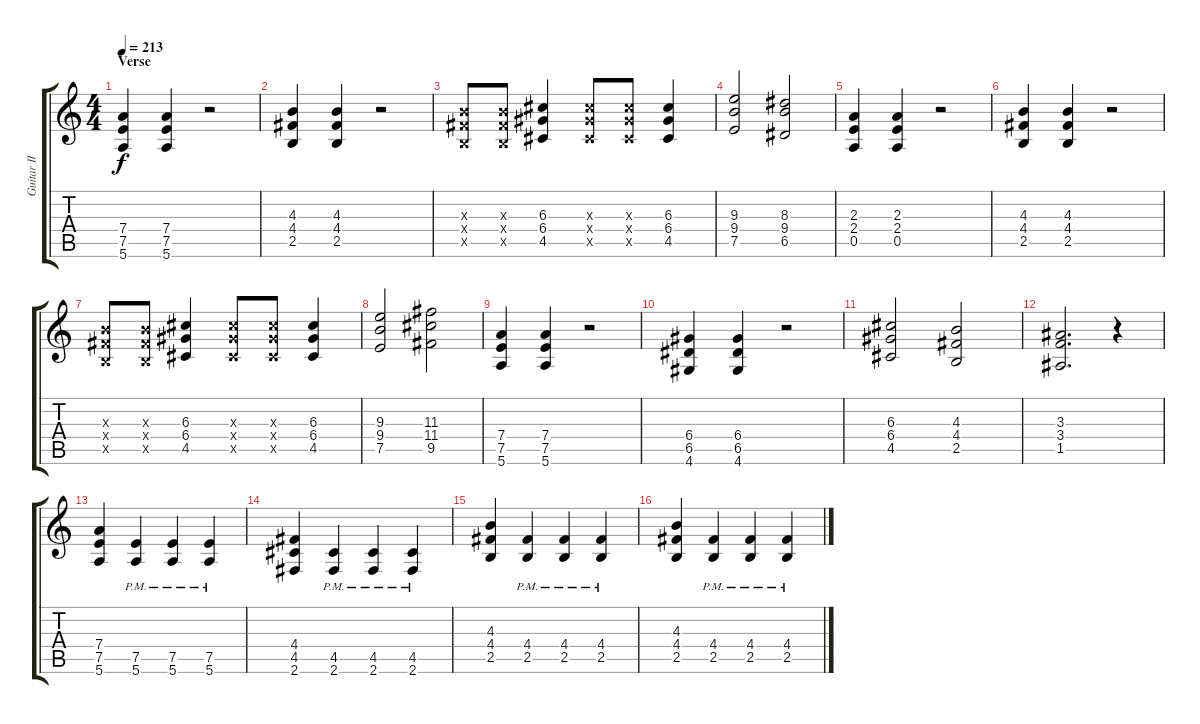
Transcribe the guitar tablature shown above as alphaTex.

\track ("Guitar II" "Guitar II") {instrument distortionguitar}
\staff {score tabs}
\tuning (E4 B3 G3 D3 A2 E2) {hide}
\ts (4 4)
\section ("" "Verse")
\tempo 213
\clef g2
\ks c
(7.4 7.5 5.6).4{dy f} (7.4 7.5 5.6).4 r.2 |
(4.3 4.4 2.5).4 (4.3 4.4 2.5).4 r.2 |
(4.3{x} 4.4{x} 2.5{x}).8 (4.3{x} 4.4{x} 2.5{x}).8 (6.3 6.4 4.5).4 (6.3{x} 6.4{x} 4.5{x}).8 (6.3{x} 6.4{x} 4.5{x}).8 (6.3 6.4 4.5).4 |
(9.3 9.4 7.5).2 (8.3 9.4 6.5).2 |
(2.3 2.4 0.5).4 (2.3 2.4 0.5).4 r.2 |
(4.3 4.4 2.5).4 (4.3 4.4 2.5).4 r.2 |
(4.3{x} 4.4{x} 2.5{x}).8 (4.3{x} 4.4{x} 2.5{x}).8 (6.3 6.4 4.5).4 (6.3{x} 6.4{x} 4.5{x}).8 (6.3{x} 6.4{x} 4.5{x}).8 (6.3 6.4 4.5).4 |
(9.3 9.4 7.5).2 (11.3 11.4 9.5).2 |
(7.4 7.5 5.6).4 (7.4 7.5 5.6).4 r.2 |
(6.4 6.5 4.6).4 (6.4 6.5 4.6).4 r.2 |
(6.3 6.4 4.5).2 (4.3 4.4 2.5).2 |
(3.3 3.4 1.5).2{d} r.4 |
(7.4 7.5 5.6).4 (7.5{pm} 5.6{pm}).4 (7.5{pm} 5.6{pm}).4 (7.5{pm} 5.6{pm}).4 |
(4.4 4.5 2.6).4 (4.5{pm} 2.6{pm}).4 (4.5{pm} 2.6).4 (4.5{pm} 2.6{pm}).4 |
(4.3 4.4 2.5).4 (4.4{pm} 2.5{pm}).4 (4.4{pm} 2.5{pm}).4 (4.4{pm} 2.5{pm}).4 |
(4.3 4.4 2.5).4 (4.4{pm} 2.5{pm}).4 (4.4{pm} 2.5{pm}).4 (4.4{pm} 2.5{pm}).4
